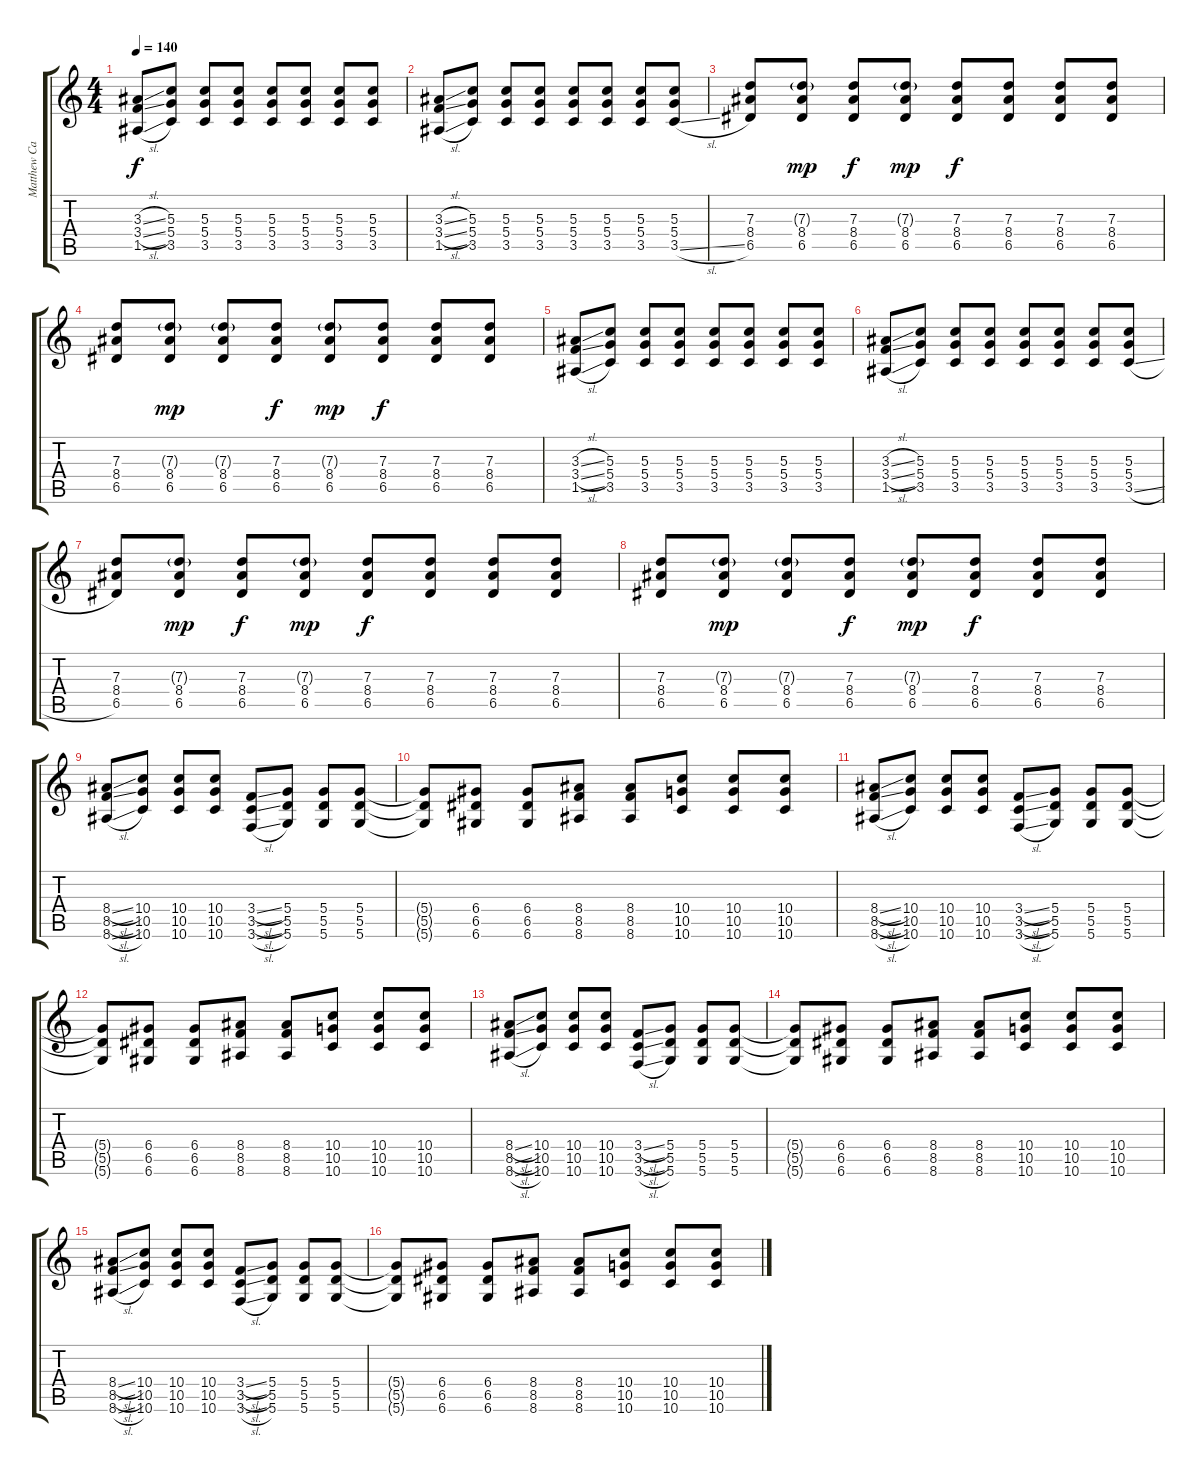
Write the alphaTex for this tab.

\track ("Matthew Caws" "Matthew Ca") {instrument acousticguitarsteel}
\staff {score tabs}
\tuning (E4 B3 G3 D3 A2 D2) {hide}
\ts (4 4)
\tempo 140
\clef g2
\ks c
(3.3{sl} 3.4{sl} 1.5{sl}).8{dy f} (5.3 5.4 3.5).8 (5.3 5.4 3.5).8 (5.3 5.4 3.5).8 (5.3 5.4 3.5).8 (5.3 5.4 3.5).8 (5.3 5.4 3.5).8 (5.3 5.4 3.5).8 |
(3.3{sl} 3.4{sl} 1.5{sl}).8 (5.3 5.4 3.5).8 (5.3 5.4 3.5).8 (5.3 5.4 3.5).8 (5.3 5.4 3.5).8 (5.3 5.4 3.5).8 (5.3 5.4 3.5).8 (5.3 5.4 3.5{sl}).8 |
(7.3 8.4 6.5).8 (7.3{g} 8.4 6.5).8{dy mp} (7.3 8.4 6.5).8{dy f} (7.3{g} 8.4 6.5).8{dy mp} (7.3 8.4 6.5).8{dy f} (7.3 8.4 6.5).8 (7.3 8.4 6.5).8 (7.3 8.4 6.5).8 |
(7.3 8.4 6.5).8 (7.3{g} 8.4 6.5).8{dy mp} (7.3{g} 8.4 6.5).8 (7.3 8.4 6.5).8{dy f} (7.3{g} 8.4 6.5).8{dy mp} (7.3 8.4 6.5).8{dy f} (7.3 8.4 6.5).8 (7.3 8.4 6.5).8 |
(3.3{sl} 3.4{sl} 1.5{sl}).8 (5.3 5.4 3.5).8 (5.3 5.4 3.5).8 (5.3 5.4 3.5).8 (5.3 5.4 3.5).8 (5.3 5.4 3.5).8 (5.3 5.4 3.5).8 (5.3 5.4 3.5).8 |
(3.3{sl} 3.4{sl} 1.5{sl}).8 (5.3 5.4 3.5).8 (5.3 5.4 3.5).8 (5.3 5.4 3.5).8 (5.3 5.4 3.5).8 (5.3 5.4 3.5).8 (5.3 5.4 3.5).8 (5.3 5.4 3.5{sl}).8 |
(7.3 8.4 6.5).8 (7.3{g} 8.4 6.5).8{dy mp} (7.3 8.4 6.5).8{dy f} (7.3{g} 8.4 6.5).8{dy mp} (7.3 8.4 6.5).8{dy f} (7.3 8.4 6.5).8 (7.3 8.4 6.5).8 (7.3 8.4 6.5).8 |
(7.3 8.4 6.5).8 (7.3{g} 8.4 6.5).8{dy mp} (7.3{g} 8.4 6.5).8 (7.3 8.4 6.5).8{dy f} (7.3{g} 8.4 6.5).8{dy mp} (7.3 8.4 6.5).8{dy f} (7.3 8.4 6.5).8 (7.3 8.4 6.5).8 |
(8.4{sl} 8.5{sl} 8.6{sl}).8{volume 12 instrument overdrivenguitar} (10.4 10.5 10.6).8 (10.4 10.5 10.6).8 (10.4 10.5 10.6).8 (3.4{sl} 3.5{sl} 3.6{sl}).8 (5.4 5.5 5.6).8 (5.4 5.5 5.6).8 (5.4 5.5 5.6).8 |
(5.4{t} 5.5{t} 5.6{t}).8 (6.4 6.5 6.6).8 (6.4 6.5 6.6).8 (8.4 8.5 8.6).8 (8.4 8.5 8.6).8 (10.4 10.5 10.6).8 (10.4 10.5 10.6).8 (10.4 10.5 10.6).8 |
(8.4{sl} 8.5{sl} 8.6{sl}).8 (10.4 10.5 10.6).8 (10.4 10.5 10.6).8 (10.4 10.5 10.6).8 (3.4{sl} 3.5{sl} 3.6{sl}).8 (5.4 5.5 5.6).8 (5.4 5.5 5.6).8 (5.4 5.5 5.6).8 |
(5.4{t} 5.5{t} 5.6{t}).8 (6.4 6.5 6.6).8 (6.4 6.5 6.6).8 (8.4 8.5 8.6).8 (8.4 8.5 8.6).8 (10.4 10.5 10.6).8 (10.4 10.5 10.6).8 (10.4 10.5 10.6).8 |
(8.4{sl} 8.5{sl} 8.6{sl}).8 (10.4 10.5 10.6).8 (10.4 10.5 10.6).8 (10.4 10.5 10.6).8 (3.4{sl} 3.5{sl} 3.6{sl}).8 (5.4 5.5 5.6).8 (5.4 5.5 5.6).8 (5.4 5.5 5.6).8 |
(5.4{t} 5.5{t} 5.6{t}).8 (6.4 6.5 6.6).8 (6.4 6.5 6.6).8 (8.4 8.5 8.6).8 (8.4 8.5 8.6).8 (10.4 10.5 10.6).8 (10.4 10.5 10.6).8 (10.4 10.5 10.6).8 |
(8.4{sl} 8.5{sl} 8.6{sl}).8 (10.4 10.5 10.6).8 (10.4 10.5 10.6).8 (10.4 10.5 10.6).8 (3.4{sl} 3.5{sl} 3.6{sl}).8 (5.4 5.5 5.6).8 (5.4 5.5 5.6).8 (5.4 5.5 5.6).8 |
(5.4{t} 5.5{t} 5.6{t}).8 (6.4 6.5 6.6).8 (6.4 6.5 6.6).8 (8.4 8.5 8.6).8 (8.4 8.5 8.6).8 (10.4 10.5 10.6).8 (10.4 10.5 10.6).8 (10.4 10.5 10.6).8
